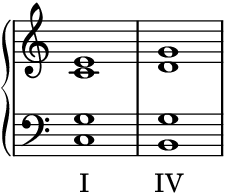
\version "2.16.2" % absolutely necessary!

% use this to crop output page size to match the snippet
#(ly:set-option 'preview #t)

%%%%%%%%%%%%%%%%%%%%%%%%%%
% here goes the snippet: %
%%%%%%%%%%%%%%%%%%%%%%%%%%
\new PianoStaff 
<<
  \new Staff \relative c' {
    \override Staff.TimeSignature #'stencil = ##f 
    \clef treble <c e>1
    <d g>1
  }
  \new Staff \relative c {
    \override Staff.TimeSignature #'stencil = ##f 
    \clef bass <c g'>1 
    <b g'>
  }
  \addlyrics {
    I IV
  }
>>
